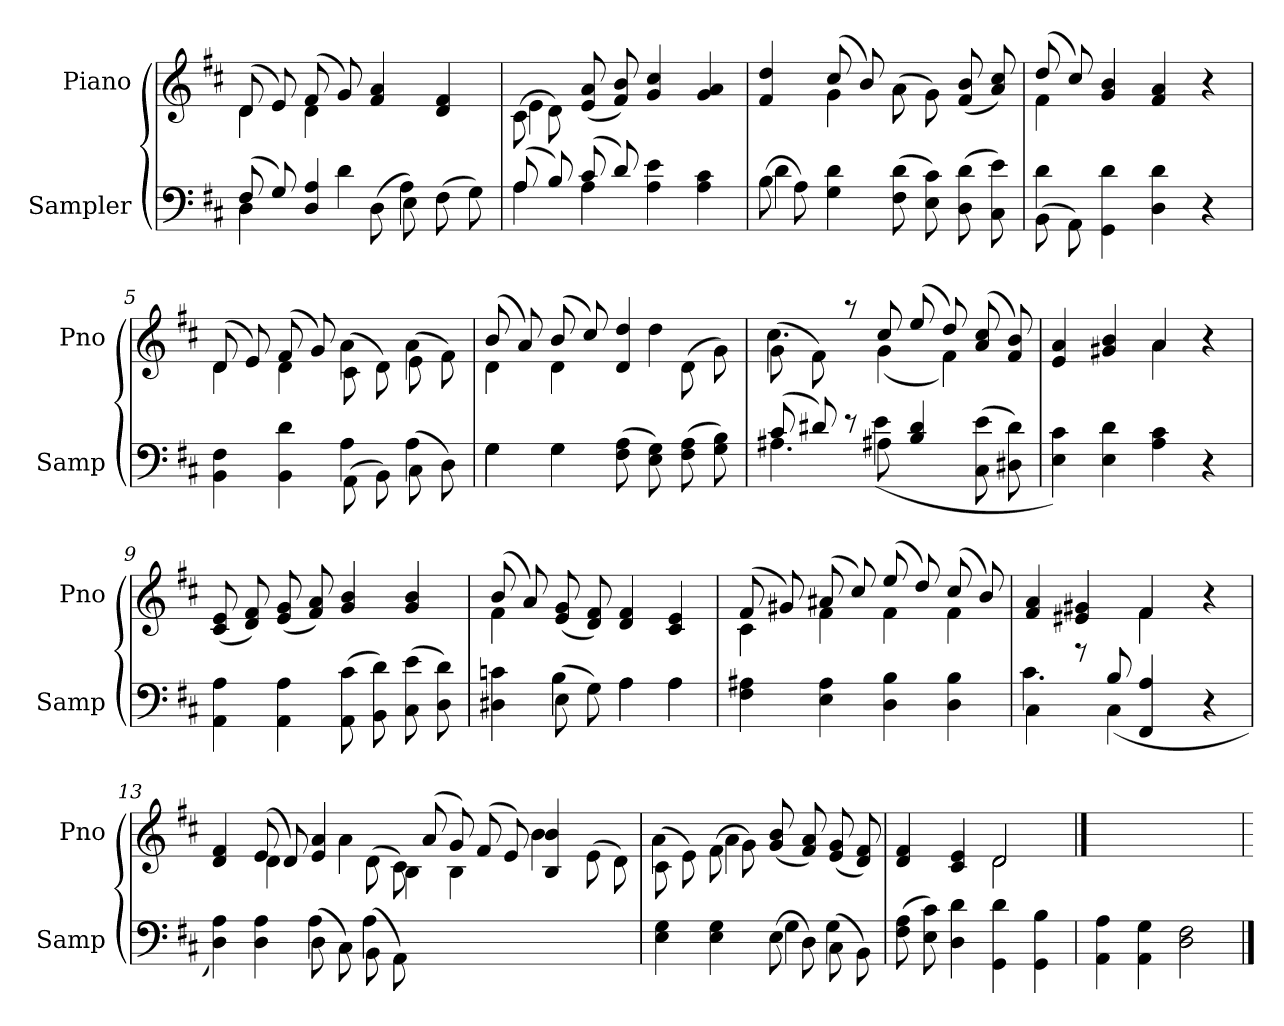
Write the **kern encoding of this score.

**kern	**kern
*part2	*part1
*staff2	*staff1
*I"Sampler	*I"Piano
*I'Samp	*I'Pno
*clefF4	*clefG2
*k[f#c#]	*k[f#c#]
*D:	*D:
=1	=1
*^	*^
(8F#/	4D	(8d/	4d
8G/)	.	8e/)	.
4D 4A	8ryy	(8f#/	4d
.	4d	8g/)	.
(8D\	.	4f# 4a	2ryy
8E\)	4A	.	.
(8F#\	.	4d 4f#	.
8G\)	8ryy	.	.
=2	=2	=2	=2
(8A/	4A	(8c#\	4e
8B/)	.	8d\)	.
(8c#/	4A	(8e/ 8a/	2.ryy
8d/)	.	8f#/ 8b/)	.
4A 4e	2ryy	4g 4cc#	.
4A 4c#	.	4g 4a	.
=3	=3	=3	=3
(8B\	4d	4f# 4dd	4ryy
8A\)	.	.	.
4G 4d	2.ryy	(8cc#/	4g
.	.	8b/)	.
(8F#\ 8d\	.	(8a\	4a
8E\ 8c#\)	.	8g\)	.
(8D\ 8d\	.	(8f#/ 8b/	4ryy
8C#\ 8e\)	.	8a/ 8cc#/)	.
=4	=4	=4	=4
(8BB\	4d	(8dd/	4f#
8AA\)	.	8cc#/)	.
4GG 4d	2.ryy	4g 4b	2.ryy
4D 4d	.	4f# 4a	.
4r	.	4r	.
=5	=5	=5	=5
4BB 4F#	2ryy	(8d/	4d
.	.	8e/)	.
4BB 4d	.	(8f#/	4d
.	.	8g/)	.
(8AA\	4A	(8c#\	4a
8BB\)	.	8d\)	.
(8C#\	4A	(8e\	4a
8D\)	.	8f#\)	.
=6	=6	=6	=6
4G\	4G	(8b/	4d
.	.	8a/)	.
4G\	4G	(8b/	4d
.	.	8cc#/)	.
(8F#\ 8A\	2ryy	4d 4dd	8ryy
8E\ 8G\)	.	.	4dd
(8F#\ 8A\	.	(8d\	.
8G\ 8B\)	.	8g\)	8ryy
=7	=7	=7	=7
(8c#/	4.A#	(8g\	4.cc#
8d#X/)	.	8f#\)	.
8r	.	8r	.
8A#X\	(4e	8cc#/	(4g
4B 4d#	.	(8ee/	.
.	4.ryy	8dd/)	4f#)
(8C#\ 8e\	.	(8a/ 8cc#/	.
8D#\ 8d#\)	.	8f#/ 8b/)	8ryy
*v	*v	*	*
=8	=8	=8
4E 4c#)	4e 4a	2ryy
4E 4d	4g#X 4b	.
4A 4c#	4a/	4a
4r	4r	4ryy
*	*v	*v
=9	=9
4AA 4A	(8c#/ 8e/
.	8d/ 8f#/)
4AA 4A	(8e/ 8g/
.	8f#/ 8a/)
(8AA\ 8c#\	4g 4b
8BB\ 8d\)	.
(8C#\ 8e\	4g 4b
8D\ 8d\)	.
=10	=10
*^	*^
4D#X 4cn	4ryy	(8b/	4f#
.	.	8a/)	.
(8E\	4B	(8e/ 8g/	2.ryy
8G\)	.	8d/ 8f#/)	.
4A\	4A	4d 4f#	.
4A\	4A	4c# 4e	.
*v	*v	*	*
=11	=11	=11
4F# 4A#X	(8f#/	4c#
.	8g#X/)	.
4E 4A#	(8a#X/	4f#
.	8cc#/)	.
4D 4B	(8ee/	4f#
.	8dd/)	.
4D 4B	(8cc#/	4f#
.	8b/)	.
=12	=12	=12
*^	*	*
4C#\	4.c#	4f# 4a	2ryy
8r	.	4e#X 4g#X	.
8B/	(4C#	.	.
4FF# 4A	.	4f#/	4f#
.	4.ryy	.	.
4r	.	4r	4ryy
=13	=13	=13	=13
4D 4A)	2ryy	4d 4f#	4ryy
4D 4A	.	(8e/	4d
.	.	8d/)	.
(8D\	4A	4e 4a	8ryy
8C#\)	.	.	4a
(8BB\	4A	(8d\	.
8AA\)	.	8c#\)	4B
1ryy	1ryy	(8a/	.
.	.	8g/)	4B
.	.	(8f#/	.
.	.	8e/)	8ryy
.	.	4B 4b	4b
.	.	(8e\	4ryy
.	.	8d\)	.
=14	=14	=14	=14
4E 4G	2ryy	(8c#\	4a
.	.	8e\)	.
4E 4G	.	(8f#\	4a
.	.	8g\)	.
(8E\	4G	(8g/ 8b/	2ryy
8D\)	.	8f#/ 8a/)	.
(8C#\	4G	(8e/ 8g/	.
8BB\)	.	8d/ 8f#/)	.
*v	*v	*	*
=15	=15	=15
(8F#\ 8A\	4d 4f#	2ryy
8E\ 8c#\)	.	.
4D 4d	4c# 4e	.
4GG 4d	2d/	2d
4GG 4B	.	.
*	*v	*v
=	==
4AA 4A	4ryy
4AA 4G	2.ryy
2D 2F#	.
==	=
*-	*-
